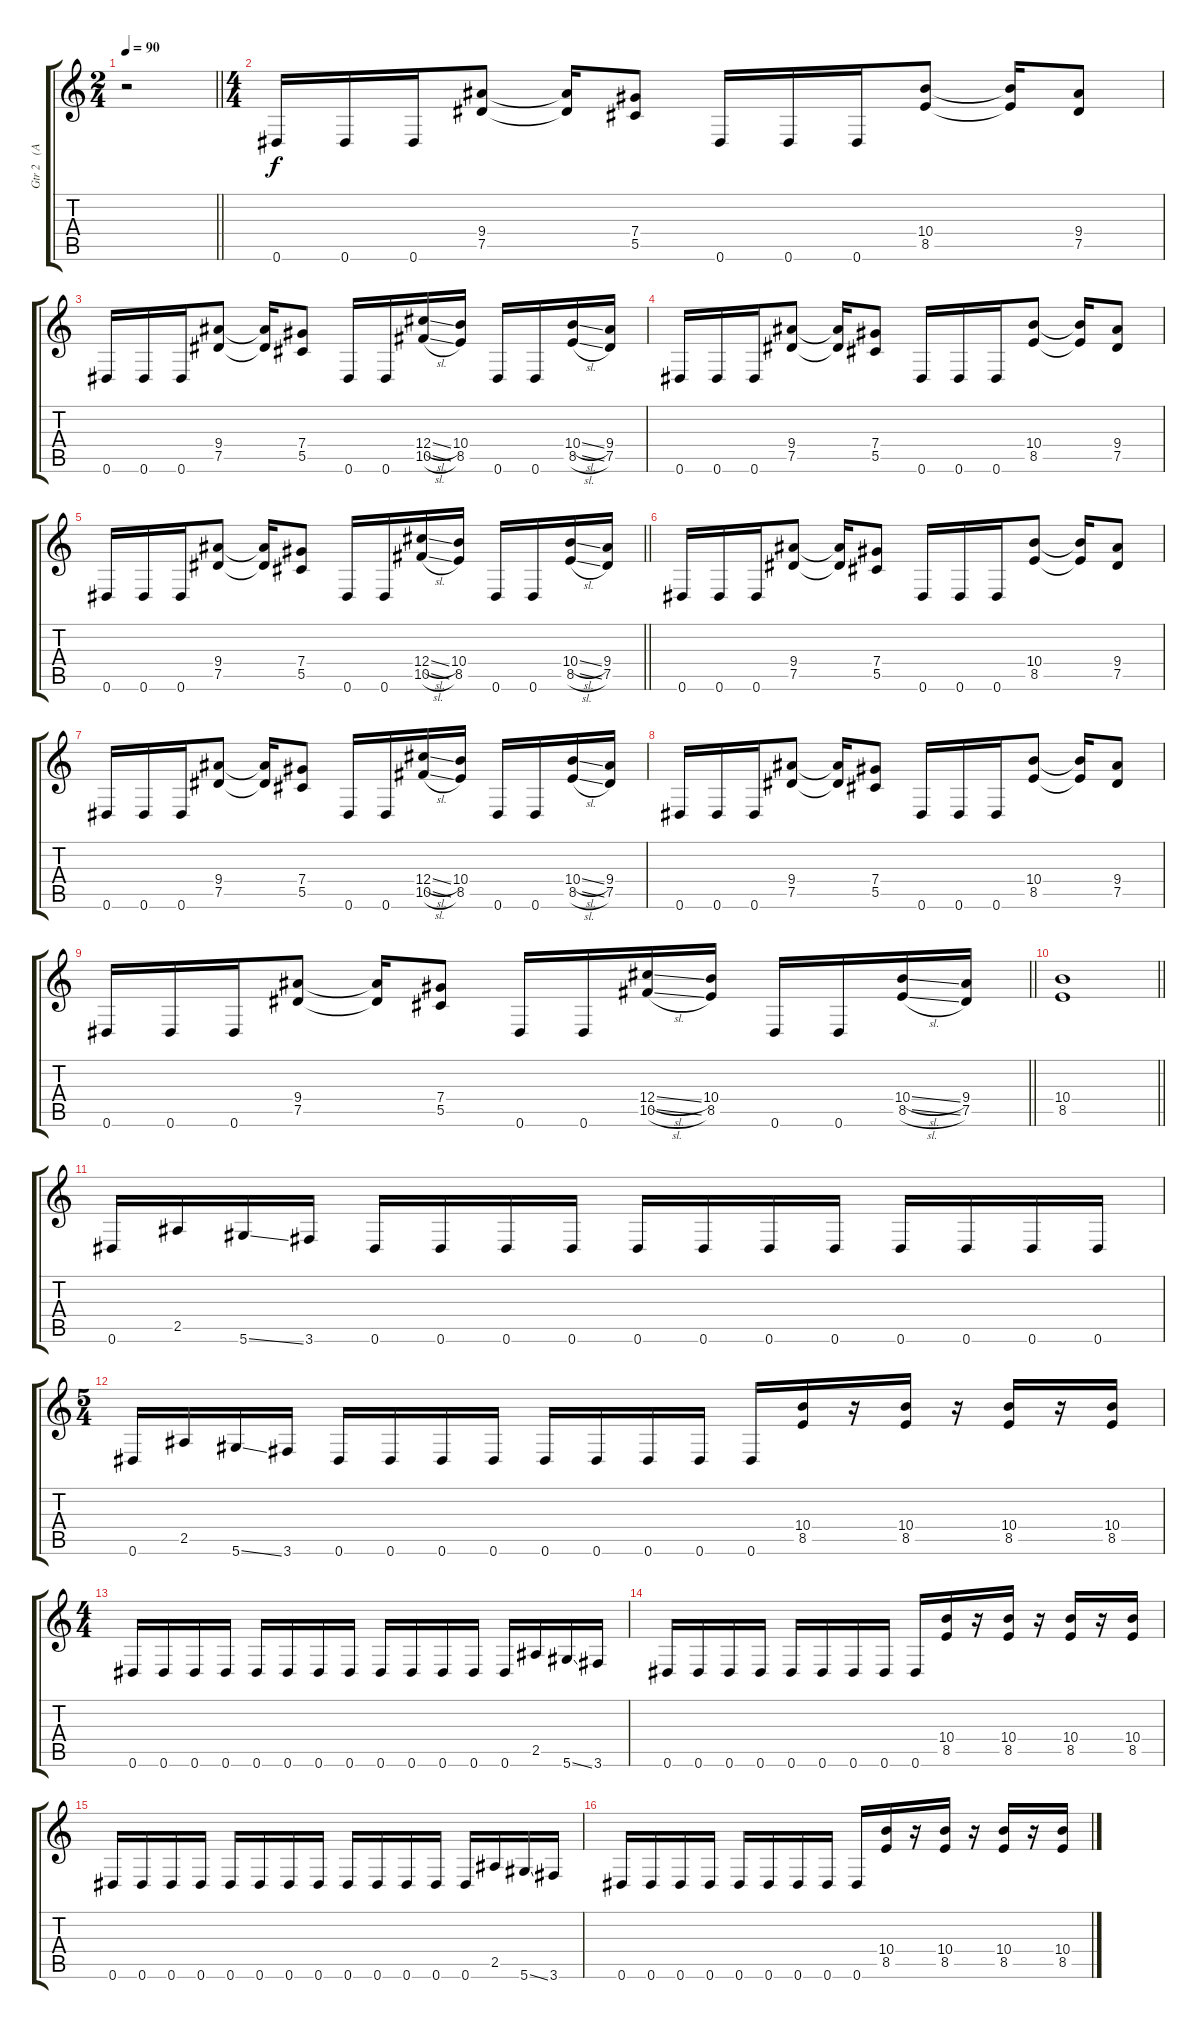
\track ("Gtr 2   (Andres)" "Gtr 2   (A") {instrument distortionguitar}
\staff {score tabs}
\tuning (Eb4 Bb3 Gb3 Db3 Ab2 Eb2) {hide}
\ts (2 4)
\tempo 90
\clef g2
\barLineRight lightlight
\ks c
r.2{dy f instrument distortionguitar} |
\ts (4 4)
0.6.16 0.6.16 0.6.16 (9.4 7.5).8 (9.4{t} 7.5{t}).16 (7.4 5.5).8 0.6.16 0.6.16 0.6.16 (10.4 8.5).8 (10.4{t} 8.5{t}).16 (9.4 7.5).8 |
0.6.16 0.6.16 0.6.16 (9.4 7.5).8 (9.4{t} 7.5{t}).16 (7.4 5.5).8 0.6.16 0.6.16 (12.4{sl} 10.5{sl}).16 (10.4 8.5).16 0.6.16 0.6.16 (10.4{sl} 8.5{sl}).16 (9.4 7.5).16 |
0.6.16 0.6.16 0.6.16 (9.4 7.5).8 (9.4{t} 7.5{t}).16 (7.4 5.5).8 0.6.16 0.6.16 0.6.16 (10.4 8.5).8 (10.4{t} 8.5{t}).16 (9.4 7.5).8 |
\barLineRight lightlight
0.6.16 0.6.16 0.6.16 (9.4 7.5).8 (9.4{t} 7.5{t}).16 (7.4 5.5).8 0.6.16 0.6.16 (12.4{sl} 10.5{sl}).16 (10.4 8.5).16 0.6.16 0.6.16 (10.4{sl} 8.5{sl}).16 (9.4 7.5).16 |
0.6.16 0.6.16 0.6.16 (9.4 7.5).8 (9.4{t} 7.5{t}).16 (7.4 5.5).8 0.6.16 0.6.16 0.6.16 (10.4 8.5).8 (10.4{t} 8.5{t}).16 (9.4 7.5).8 |
0.6.16 0.6.16 0.6.16 (9.4 7.5).8 (9.4{t} 7.5{t}).16 (7.4 5.5).8 0.6.16 0.6.16 (12.4{sl} 10.5{sl}).16 (10.4 8.5).16 0.6.16 0.6.16 (10.4{sl} 8.5{sl}).16 (9.4 7.5).16 |
0.6.16 0.6.16 0.6.16 (9.4 7.5).8 (9.4{t} 7.5{t}).16 (7.4 5.5).8 0.6.16 0.6.16 0.6.16 (10.4 8.5).8 (10.4{t} 8.5{t}).16 (9.4 7.5).8 |
\barLineRight lightlight
0.6.16 0.6.16 0.6.16 (9.4 7.5).8 (9.4{t} 7.5{t}).16 (7.4 5.5).8 0.6.16 0.6.16 (12.4{sl} 10.5{sl}).16 (10.4 8.5).16 0.6.16 0.6.16 (10.4{sl} 8.5{sl}).16 (9.4 7.5).16 |
\barLineRight lightlight
(10.4 8.5).1 |
0.6.16 2.5.16 5.6{ss}.16 3.6.16 0.6.16 0.6.16 0.6.16 0.6.16 0.6.16 0.6.16 0.6.16 0.6.16 0.6.16 0.6.16 0.6.16 0.6.16 |
\ts (5 4)
0.6.16 2.5.16 5.6{ss}.16 3.6.16 0.6.16 0.6.16 0.6.16 0.6.16 0.6.16 0.6.16 0.6.16 0.6.16 0.6.16 (10.4 8.5).16 r.16 (10.4 8.5).16 r.16 (10.4 8.5).16 r.16 (10.4 8.5).16 |
\ts (4 4)
0.6.16 0.6.16 0.6.16 0.6.16 0.6.16 0.6.16 0.6.16 0.6.16 0.6.16 0.6.16 0.6.16 0.6.16 0.6.16 2.5.16 5.6{ss}.16 3.6.16 |
0.6.16 0.6.16 0.6.16 0.6.16 0.6.16 0.6.16 0.6.16 0.6.16 0.6.16 (10.4 8.5).16 r.16 (10.4 8.5).16 r.16 (10.4 8.5).16 r.16 (10.4 8.5).16 |
0.6.16 0.6.16 0.6.16 0.6.16 0.6.16 0.6.16 0.6.16 0.6.16 0.6.16 0.6.16 0.6.16 0.6.16 0.6.16 2.5.16 5.6{ss}.16 3.6.16 |
0.6.16 0.6.16 0.6.16 0.6.16 0.6.16 0.6.16 0.6.16 0.6.16 0.6.16 (10.4 8.5).16 r.16 (10.4 8.5).16 r.16 (10.4 8.5).16 r.16 (10.4 8.5).16
